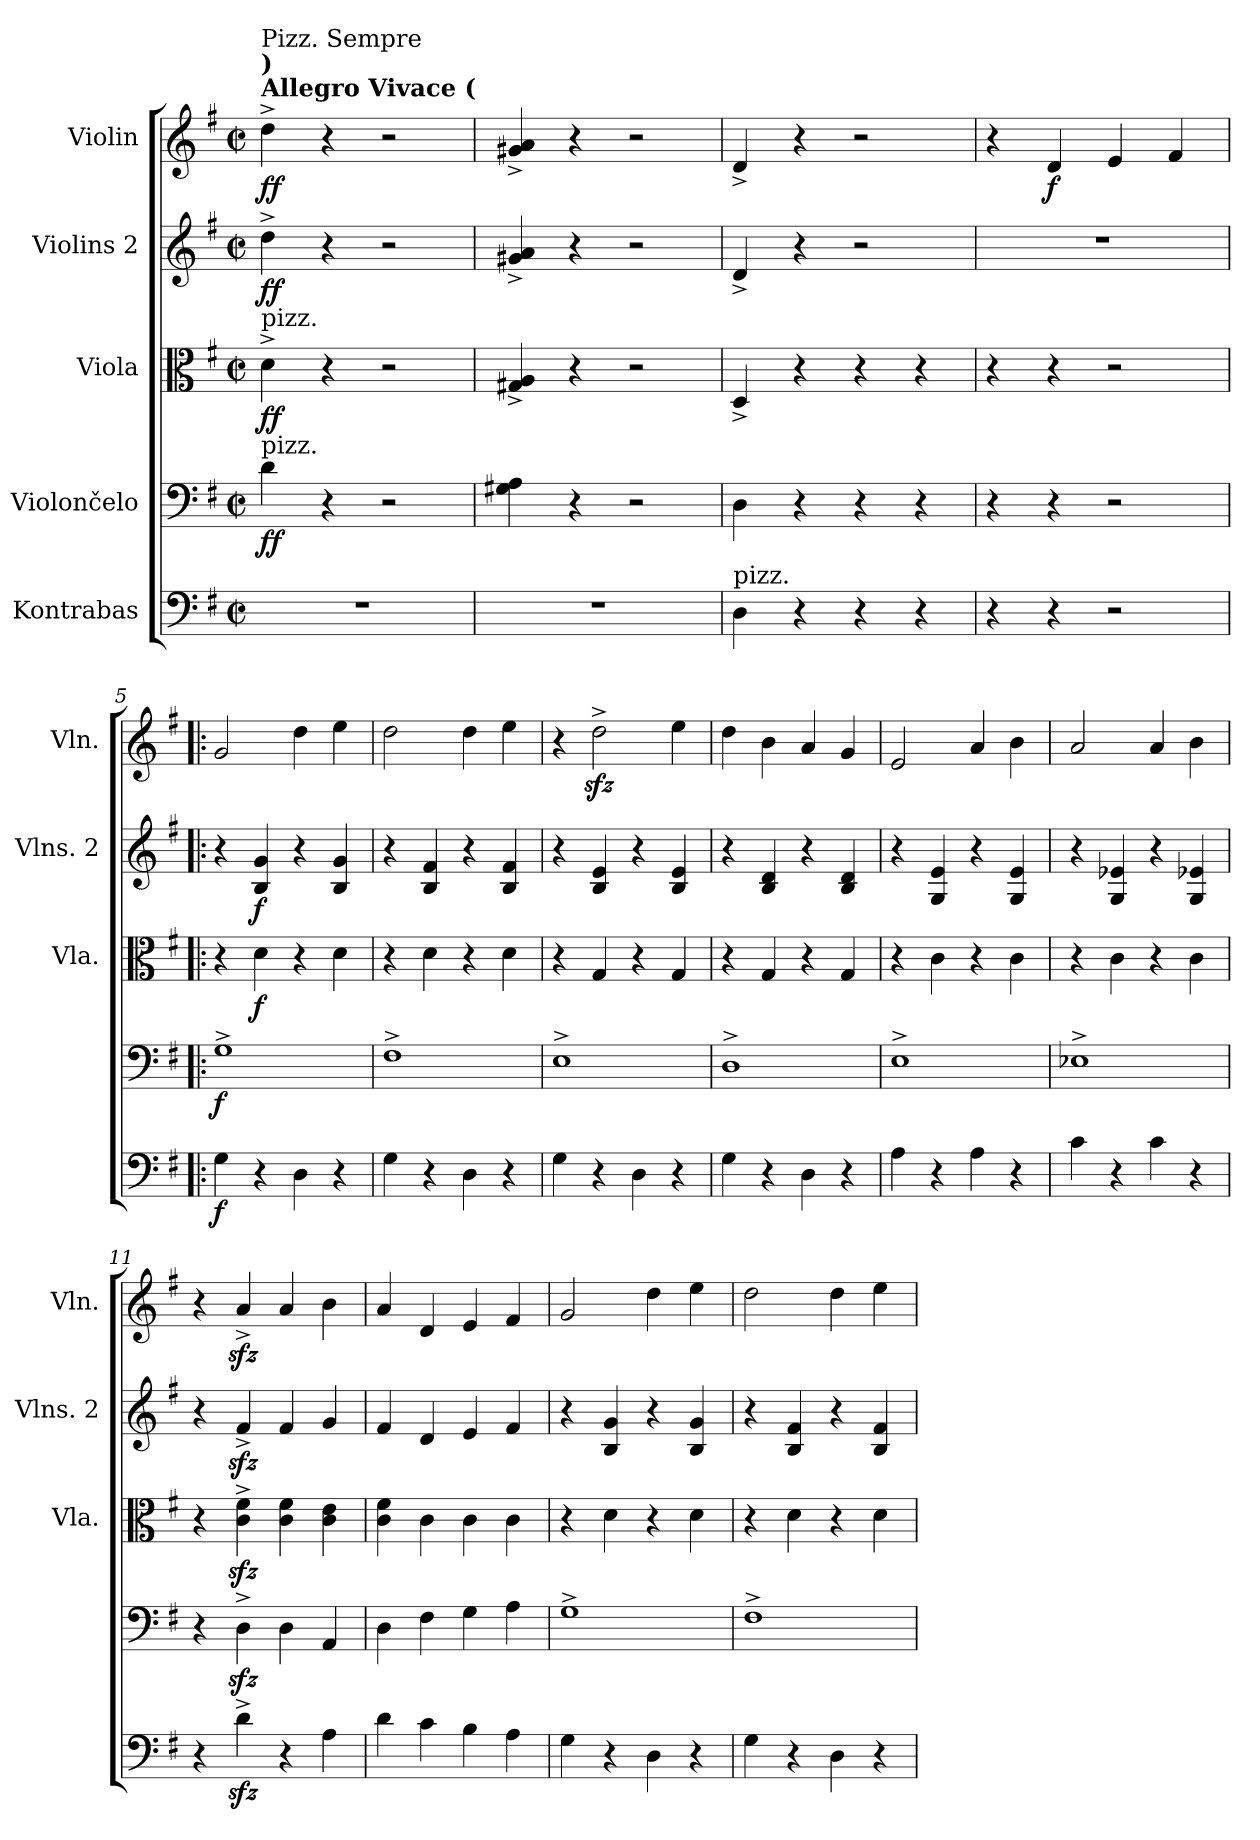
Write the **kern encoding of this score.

**kern	**dynam	**kern	**dynam	**kern	**dynam	**kern	**dynam	**kern	**dynam
*part5	*part5	*part4	*part4	*part3	*part3	*part2	*part2	*part1	*part1
*staff5	*staff5	*staff4	*staff4	*staff3	*staff3	*staff2	*staff2	*staff1	*staff1
*I"Kontrabas	*	*I"Violončelo	*	*I"Viola	*	*I"Violins 2	*	*I"Violin	*
*	*	*	*	*I'Vla.	*	*I'Vlns. 2	*	*I'Vln.	*
*clefF4	*	*clefF4	*	*clefC3	*	*clefG2	*	*clefG2	*
*ITrd7c12	*	*	*	*	*	*	*	*	*
*k[f#]	*	*k[f#]	*	*k[f#]	*	*k[f#]	*	*k[f#]	*
*M4/4	*	*M4/4	*	*M4/4	*	*M4/4	*	*M4/4	*
*met(c|)	*	*met(c|)	*	*met(c|)	*	*met(c|)	*	*met(c|)	*
*MM352	*	*MM352	*	*MM352	*	*MM352	*	*MM300	*
=1	=1	=1	=1	=1	=1	=1	=1	=1	=1
!	!	!	!	!	!	!	!	!LO:TX:a:B:t=Allegro Vivace (	!
!	!	!	!	!	!	!	!	!LO:TX:a:B:t=)	!
!	!	!	!	!	!	!	!	!LO:TX:a:t=Pizz. Sempre	!
!	!	!	!	!LO:TX:a:t=pizz.	!	!	!	!	!
!	!	!LO:TX:a:t=pizz.	!	!	!	!	!	!	!
!	!	!	!LO:DY:b	!	!LO:DY:b	!	!LO:DY:b	!	!LO:DY:b
1r	.	4d\	ff	4d^\	ff	4dd^\	ff	4dd^\	ff
.	.	4r	.	4r	.	4r	.	4r	.
.	.	2r	.	2r	.	2r	.	2r	.
=2	=2	=2	=2	=2	=2	=2	=2	=2	=2
1r	.	4G#X\ 4A\	.	4G#X/^ 4A/^	.	4g#X/^ 4a/^	.	4g#X/^ 4a/^	.
.	.	4r	.	4r	.	4r	.	4r	.
.	.	2r	.	2r	.	2r	.	2r	.
=3	=3	=3	=3	=3	=3	=3	=3	=3	=3
!LO:TX:a:t=pizz.	!	!	!	!	!	!	!	!	!
4DD\	.	4D\	.	4D^/	.	4d^/	.	4d^/	.
4r	.	4r	.	4r	.	4r	.	4r	.
4r	.	4r	.	4r	.	2r	.	2r	.
4r	.	4r	.	4r	.	.	.	.	.
=4	=4	=4	=4	=4	=4	=4	=4	=4	=4
4r	.	4r	.	4r	.	1r	.	4r	.
!	!	!	!	!	!	!	!	!	!LO:DY:b
4r	.	4r	.	4r	.	.	.	4d/	f
2r	.	2r	.	2r	.	.	.	4e/	.
.	.	.	.	.	.	.	.	4f#/	.
=5!|:	=5!|:	=5!|:	=5!|:	=5!|:	=5!|:	=5!|:	=5!|:	=5!|:	=5!|:
!	!LO:DY:b	!	!LO:DY:b	!	!	!	!	!	!
4GG\	f	1G^	f	4r	.	4r	.	2g/	.
!	!	!	!	!	!LO:DY:b	!	!LO:DY:b	!	!
4r	.	.	.	4d\	f	4B/ 4g/	f	.	.
4DD\	.	.	.	4r	.	4r	.	4dd\	.
4r	.	.	.	4d\	.	4B/ 4g/	.	4ee\	.
=6	=6	=6	=6	=6	=6	=6	=6	=6	=6
4GG\	.	1F#^	.	4r	.	4r	.	2dd\	.
4r	.	.	.	4d\	.	4B/ 4f#/	.	.	.
4DD\	.	.	.	4r	.	4r	.	4dd\	.
4r	.	.	.	4d\	.	4B/ 4f#/	.	4ee\	.
=7	=7	=7	=7	=7	=7	=7	=7	=7	=7
4GG\	.	1E^	.	4r	.	4r	.	4r	.
4r	.	.	.	4G/	.	4B/ 4e/	.	2ddzz<^\	.
4DD\	.	.	.	4r	.	4r	.	.	.
4r	.	.	.	4G/	.	4B/ 4e/	.	4ee\	.
=8	=8	=8	=8	=8	=8	=8	=8	=8	=8
4GG\	.	1D^	.	4r	.	4r	.	4dd\	.
4r	.	.	.	4G/	.	4B/ 4d/	.	4b\	.
4DD\	.	.	.	4r	.	4r	.	4a/	.
4r	.	.	.	4G/	.	4B/ 4d/	.	4g/	.
!!LO:LB:g=z
=9	=9	=9	=9	=9	=9	=9	=9	=9	=9
4AA\	.	1E^	.	4r	.	4r	.	2e/	.
4r	.	.	.	4c\	.	4G/ 4e/	.	.	.
4AA\	.	.	.	4r	.	4r	.	4a/	.
4r	.	.	.	4c\	.	4G/ 4e/	.	4b\	.
=10	=10	=10	=10	=10	=10	=10	=10	=10	=10
4C\	.	1E-X^	.	4r	.	4r	.	2a/	.
4r	.	.	.	4c\	.	4G/ 4e-X/	.	.	.
4C\	.	.	.	4r	.	4r	.	4a/	.
4r	.	.	.	4c\	.	4G/ 4e-X/	.	4b\	.
=11	=11	=11	=11	=11	=11	=11	=11	=11	=11
4r	.	4r	.	4r	.	4r	.	4r	.
4Dzz<^\	.	4Dzz<^\	.	4c\zz<^ 4f#\zz<^	.	4f#zz<^/	.	4azz<^/	.
4r	.	4D\	.	4c\ 4f#\	.	4f#/	.	4a/	.
4AA\	.	4AA/	.	4c\ 4e\	.	4g/	.	4b\	.
=12	=12	=12	=12	=12	=12	=12	=12	=12	=12
4D\	.	4D\	.	4c\ 4f#\	.	4f#/	.	4a/	.
4C\	.	4F#\	.	4c\	.	4d/	.	4d/	.
4BB\	.	4G\	.	4c\	.	4e/	.	4e/	.
4AA\	.	4A\	.	4c\	.	4f#/	.	4f#/	.
=13	=13	=13	=13	=13	=13	=13	=13	=13	=13
4GG\	.	1G^	.	4r	.	4r	.	2g/	.
4r	.	.	.	4d\	.	4B/ 4g/	.	.	.
4DD\	.	.	.	4r	.	4r	.	4dd\	.
4r	.	.	.	4d\	.	4B/ 4g/	.	4ee\	.
=14	=14	=14	=14	=14	=14	=14	=14	=14	=14
4GG\	.	1F#^	.	4r	.	4r	.	2dd\	.
4r	.	.	.	4d\	.	4B/ 4f#/	.	.	.
4DD\	.	.	.	4r	.	4r	.	4dd\	.
4r	.	.	.	4d\	.	4B/ 4f#/	.	4ee\	.
=	=	=	=	=	=	=	=	=	=
*-	*-	*-	*-	*-	*-	*-	*-	*-	*-
